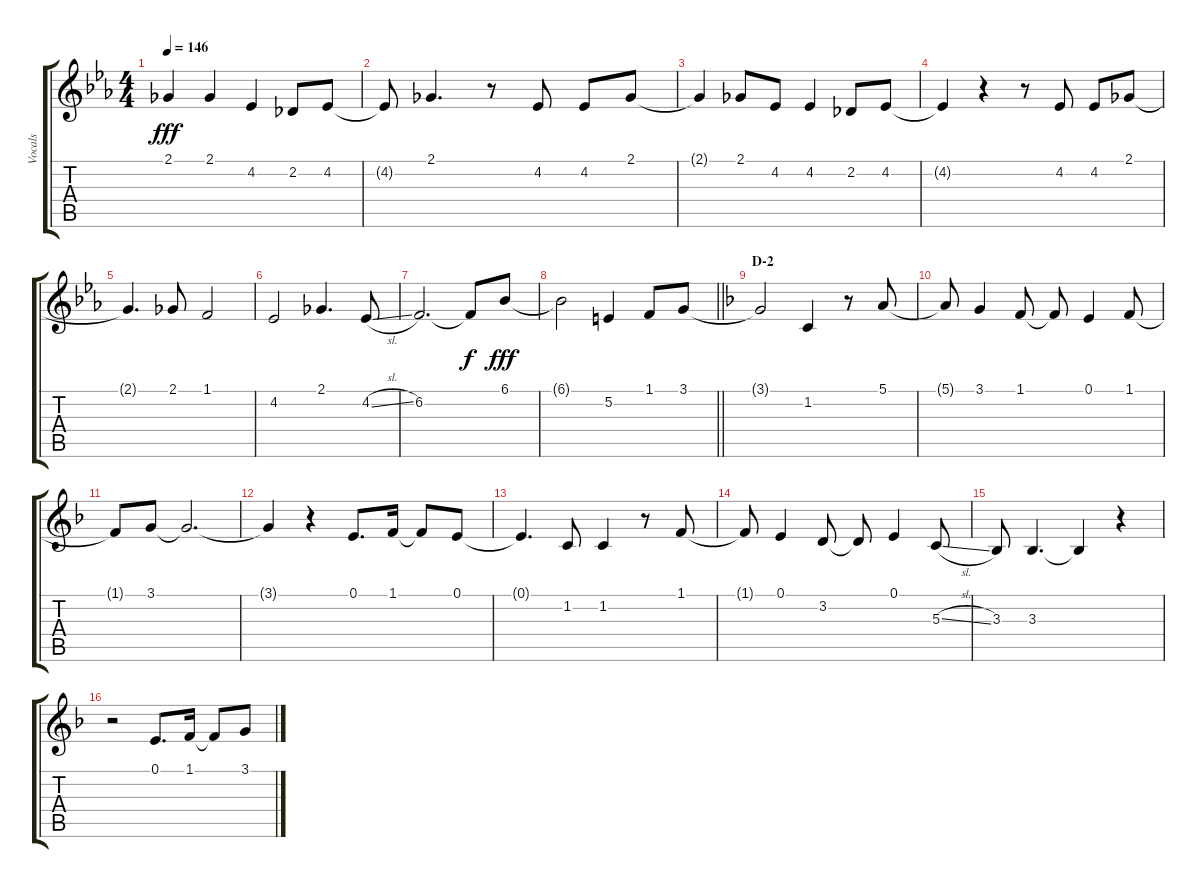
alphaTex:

\track ("Vocals" "Vocals") {instrument voiceoohs}
\staff {score tabs}
\tuning (E4 B3 G3 D3 A2 E2) {hide}
\ts (4 4)
\tempo 146
\clef g2
\ks eb
2.1{t}.4{dy fff} 2.1.4 4.2.4 2.2.8 4.2.8 |
4.2{t}.8 2.1.4{d} r.8 4.2.8 4.2.8 2.1.8 |
2.1{t}.4 2.1.8 4.2.8 4.2.4 2.2.8 4.2.8 |
4.2{t}.4 r.4 r.8 4.2.8 4.2.8 2.1.8 |
2.1{t}.4{d} 2.1.8 1.1.2 |
4.2.2 2.1.4{d} 4.2{sl}.8 |
6.2.2{d} 6.2{t}.8{dy f} 6.1.8{dy fff} |
\barLineRight lightlight
6.1{t}.2 5.2.4 1.1.8 3.1.8 |
\section ("" "D-2")
\ks f
3.1{t}.2 1.2.4 r.8 5.1.8 |
5.1{t}.8 3.1.4 1.1.8 1.1{t}.8 0.1.4 1.1.8 |
1.1{t}.8 3.1.8 3.1{t}.2{d} |
3.1{t}.4 r.4 0.1.8{d} 1.1.16 1.1{t}.8 0.1.8 |
0.1{t}.4{d} 1.2.8 1.2.4 r.8 1.1.8 |
1.1{t}.8 0.1.4 3.2.8 3.2{t}.8 0.1.4 5.3{sl}.8 |
3.3.8 3.3.4{d} 3.3{t}.4 r.4 |
r.2 0.1.8{d} 1.1.16 1.1{t}.8 3.1.8
